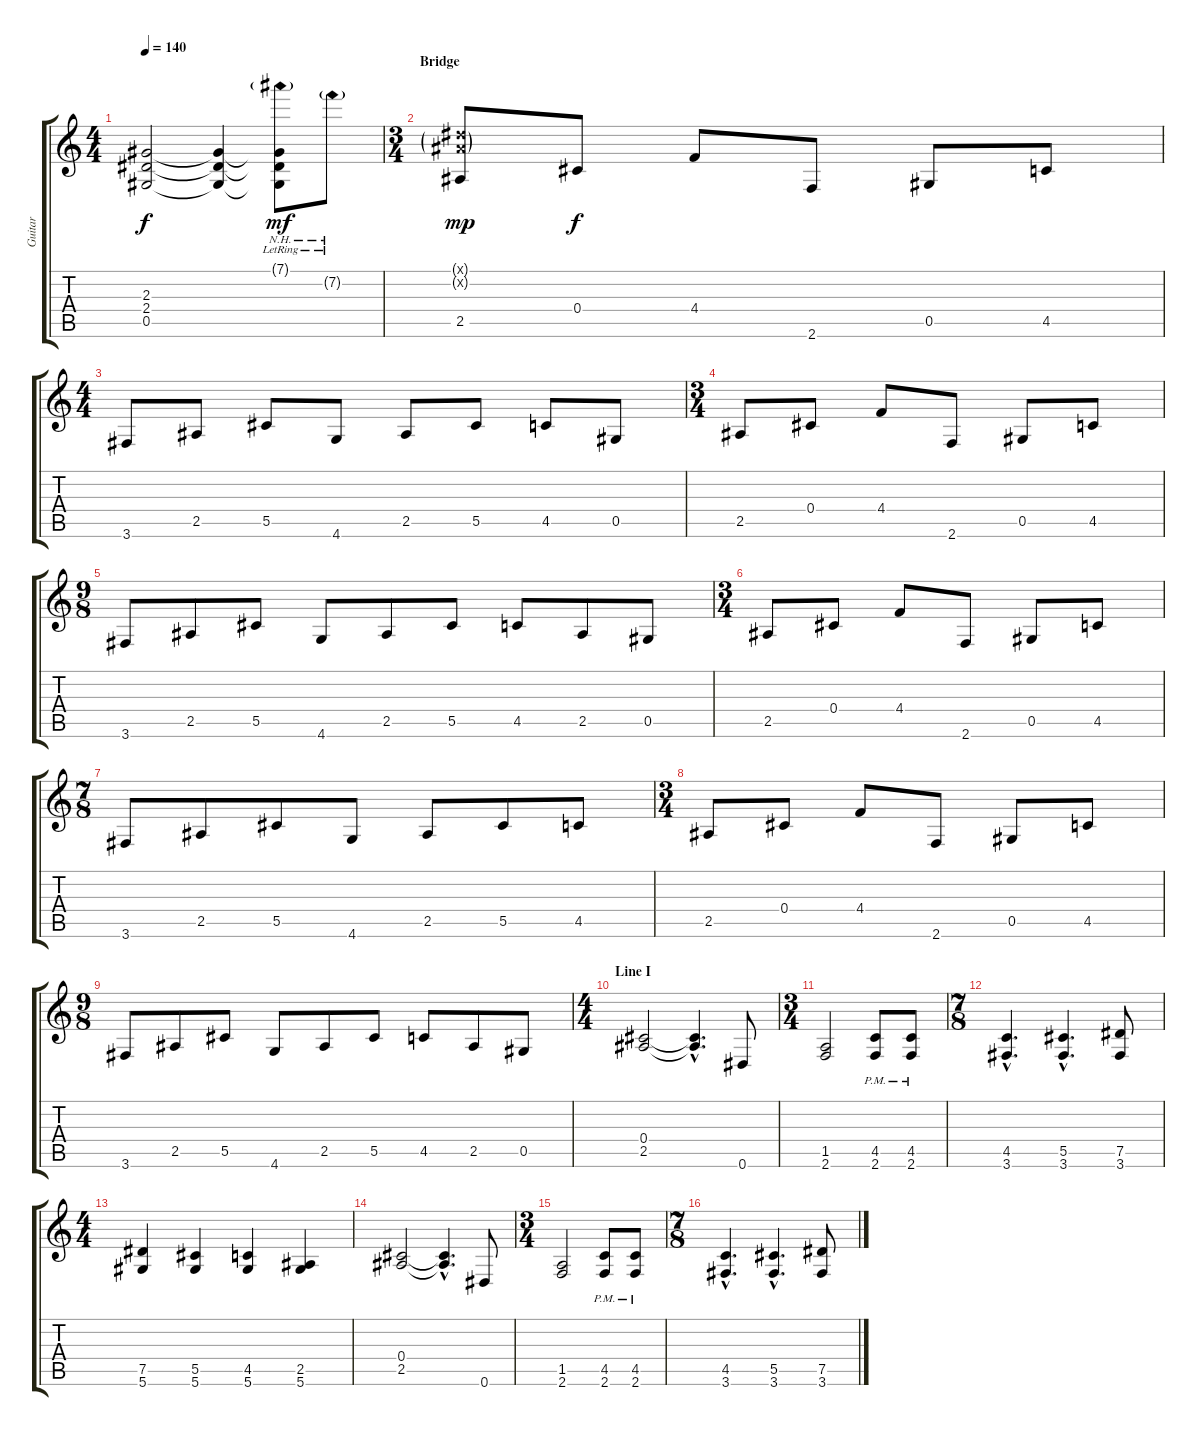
\track ("Guitar" "Guitar") {instrument distortionguitar}
\staff {score tabs}
\tuning (Eb4 Bb3 Gb3 Db3 Ab2 Eb2) {hide}
\ts (4 4)
\tempo 140
\clef g2
\ks c
(2.3 2.4 0.5).2{dy f} (2.3{t} 2.4{t} 0.5{t}).4 (7.1{nh g lr} 2.3{t} 2.4{t} 0.5{t}).8{dy mf} 7.2{nh g lr}.8 |
\ts (3 4)
\section ("" "Bridge")
(0.1{g x} 0.2{g x} 2.5).8{dy mp balance 0} 0.4.8{dy f} 4.4.8 2.6.8 0.5.8 4.5.8 |
\ts (4 4)
3.6.8 2.5.8 5.5.8 4.6.8 2.5.8 5.5.8 4.5.8 0.5.8 |
\ts (3 4)
2.5.8 0.4.8 4.4.8 2.6.8 0.5.8 4.5.8 |
\ts (9 8)
3.6.8 2.5.8 5.5.8 4.6.8 2.5.8 5.5.8 4.5.8 2.5.8 0.5.8 |
\ts (3 4)
2.5.8 0.4.8 4.4.8 2.6.8 0.5.8 4.5.8 |
\ts (7 8)
3.6.8 2.5.8 5.5.8 4.6.8 2.5.8 5.5.8 4.5.8 |
\ts (3 4)
2.5.8 0.4.8 4.4.8 2.6.8 0.5.8 4.5.8 |
\ts (9 8)
3.6.8 2.5.8 5.5.8 4.6.8 2.5.8 5.5.8 4.5.8 2.5.8 0.5.8 |
\ts (4 4)
\section ("" "Line I")
(0.4 2.5).2{volume 14 balance 0} (0.4{hac t} 2.5{hac t}).4{d} 0.6.8 |
\ts (3 4)
(1.5 2.6).2 (4.5{pm} 2.6{pm}).8 (4.5{pm} 2.6{pm}).8 |
\ts (7 8)
(4.5{hac} 3.6{hac}).4{d} (5.5{hac} 3.6{hac}).4{d} (7.5 3.6).8 |
\ts (4 4)
(7.5 5.6).4 (5.5 5.6).4 (4.5 5.6).4 (2.5 5.6).4 |
(0.4 2.5).2 (0.4{hac t} 2.5{hac t}).4{d} 0.6.8 |
\ts (3 4)
(1.5 2.6).2 (4.5{pm} 2.6{pm}).8 (4.5{pm} 2.6{pm}).8 |
\ts (7 8)
(4.5{hac} 3.6{hac}).4{d} (5.5{hac} 3.6{hac}).4{d} (7.5 3.6).8
